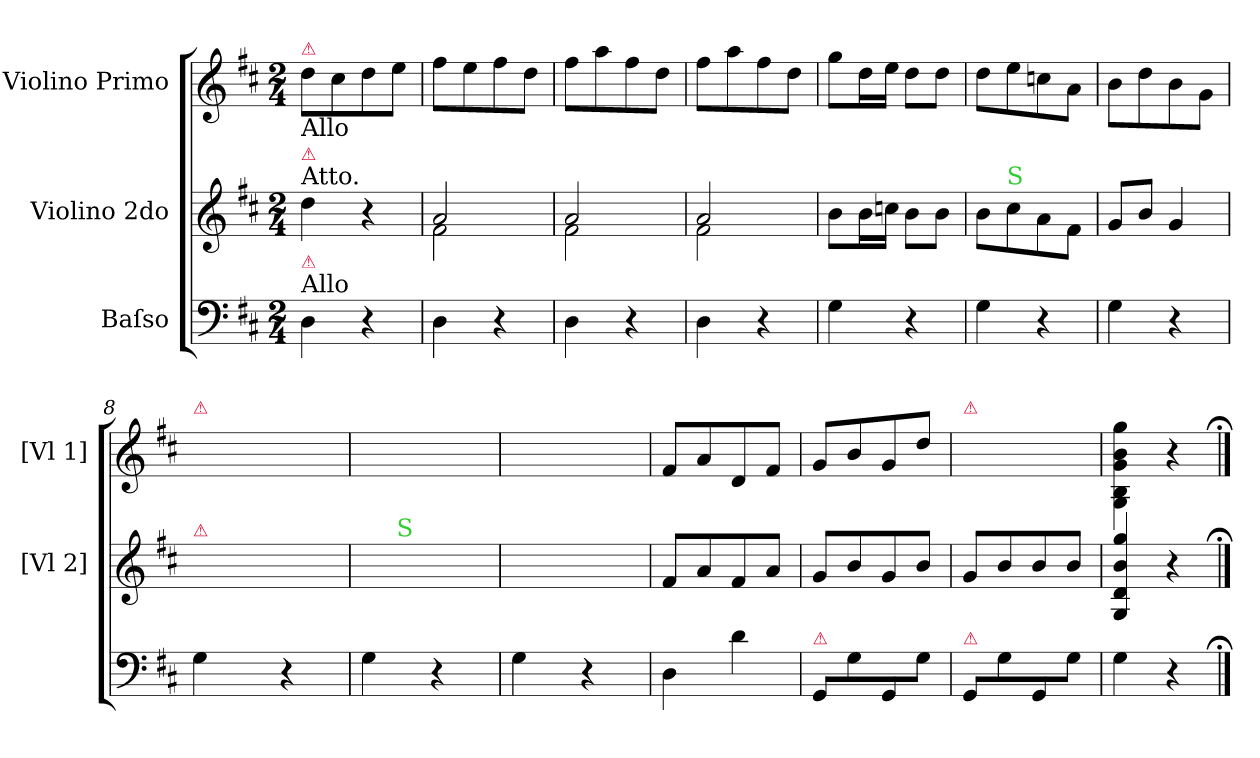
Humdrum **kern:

**kern	**kern	**kern
*part3	*part2	*part1
*staff3	*staff2	*staff1
*I"Baſso	*I"Violino 2do	*I"Violino Primo
*	*I'[Vl 2]	*I'[Vl 1]
*clefF4	*clefG2	*clefG2
*k[f#c#]	*k[f#c#]	*k[f#c#]
*D:	*D:	*D:
*M2/4	*M2/4	*M2/4
=1	=1	=1
!	!	!LO:TX:b:t=Allo
!	!	!LO:TX:a:color=crimson:t=⚠
!	!LO:TX:a:t=Atto.	!
!	!LO:TX:a:color=crimson:t=⚠	!
!LO:TX:a:t=Allo	!	!
!LO:TX:a:color=crimson:t=⚠	!	!
4D\	4dd\	8dd\L
.	.	8cc#\
4r	4r	8dd\
.	.	8ee\J
=2	=2	=2
*	*^	*
4D\	2a/	2f#\	8ff#\L
.	.	.	8ee\
4r	.	.	8ff#\
.	.	.	8dd\J
=3	=3	=3	=3
4D\	2a/	2f#\	8ff#\L
.	.	.	8aa\
4r	.	.	8ff#\
.	.	.	8dd\J
=4	=4	=4	=4
4D\	2a/	2f#\	8ff#\L
.	.	.	8aa\
4r	.	.	8ff#\
.	.	.	8dd\J
*	*v	*v	*
=5	=5	=5
4G\	8b\L	8gg\L
.	16b\L	16dd\L
.	16ccn\JJ	16ee\JJ
4r	8b\L	8dd\L
.	8b\J	8dd\J
=6	=6	=6
4G\	8b\L	8dd\L
!	!LO:TX:a:color=limegreen:t=S	!
.	8cc#\	8ee\
4r	8a\	8ccn\
.	8f#\J	8a\J
=7	=7	=7
4G\	8g/L	8b\L
.	8b/J	8dd\
4r	4g/	8b\
.	.	8g\J
=8	=8	=8
!	!	!LO:TX:a:color=crimson:t=⚠
!	!LO:TX:a:color=crimson:t=⚠	!
4G\	8b\Lyy	8gg\Lyy
.	16b\Lyy	16dd\Lyy
.	16ccn\JJyy	16ee\JJyy
4r	8b\Lyy	8dd\Lyy
.	8b\Jyy	8dd\Jyy
=9	=9	=9
4G\	8b\Lyy	8dd\Lyy
!	!LO:TX:a:color=limegreen:t=S	!
.	8cc#\yy	8ee\yy
4r	8a\yy	8ccn\yy
.	8f#\Jyy	8a\Jyy
=10	=10	=10
4G\	8g/Lyy	8b\Lyy
.	8b/Jyy	8dd\yy
4r	4g/yy	8b\yy
.	.	8g\Jyy
=11	=11	=11
4D\	8f#/L	8f#/L
.	8a/	8a/
4d\	8f#/	8d/
.	8a/J	8f#/J
=12	=12	=12
!LO:TX:a:color=crimson:t=⚠	!	!
8GG/L	8g/L	8g/L
8G\	8b/	8b/
8GG/	8g/	8g/
8G\J	8b/J	8dd/J
=13	=13	=13
!	!	!LO:TX:a:color=crimson:t=⚠
!LO:TX:a:color=crimson:t=⚠	!	!
8GG/L	8g/L	8g/Lyy
8G\	8b/	8b/yy
8GG/	8b/	8g/yy
8G\J	8b/J	8dd/Jyy
=14	=14	=14
4G\	4G/ 4d/ 4b/ 4gg/	4G\ 4B\ 4g\ 4b\ 4gg\
4r	4r	4r
==;	==;	==;
*-	*-	*-
